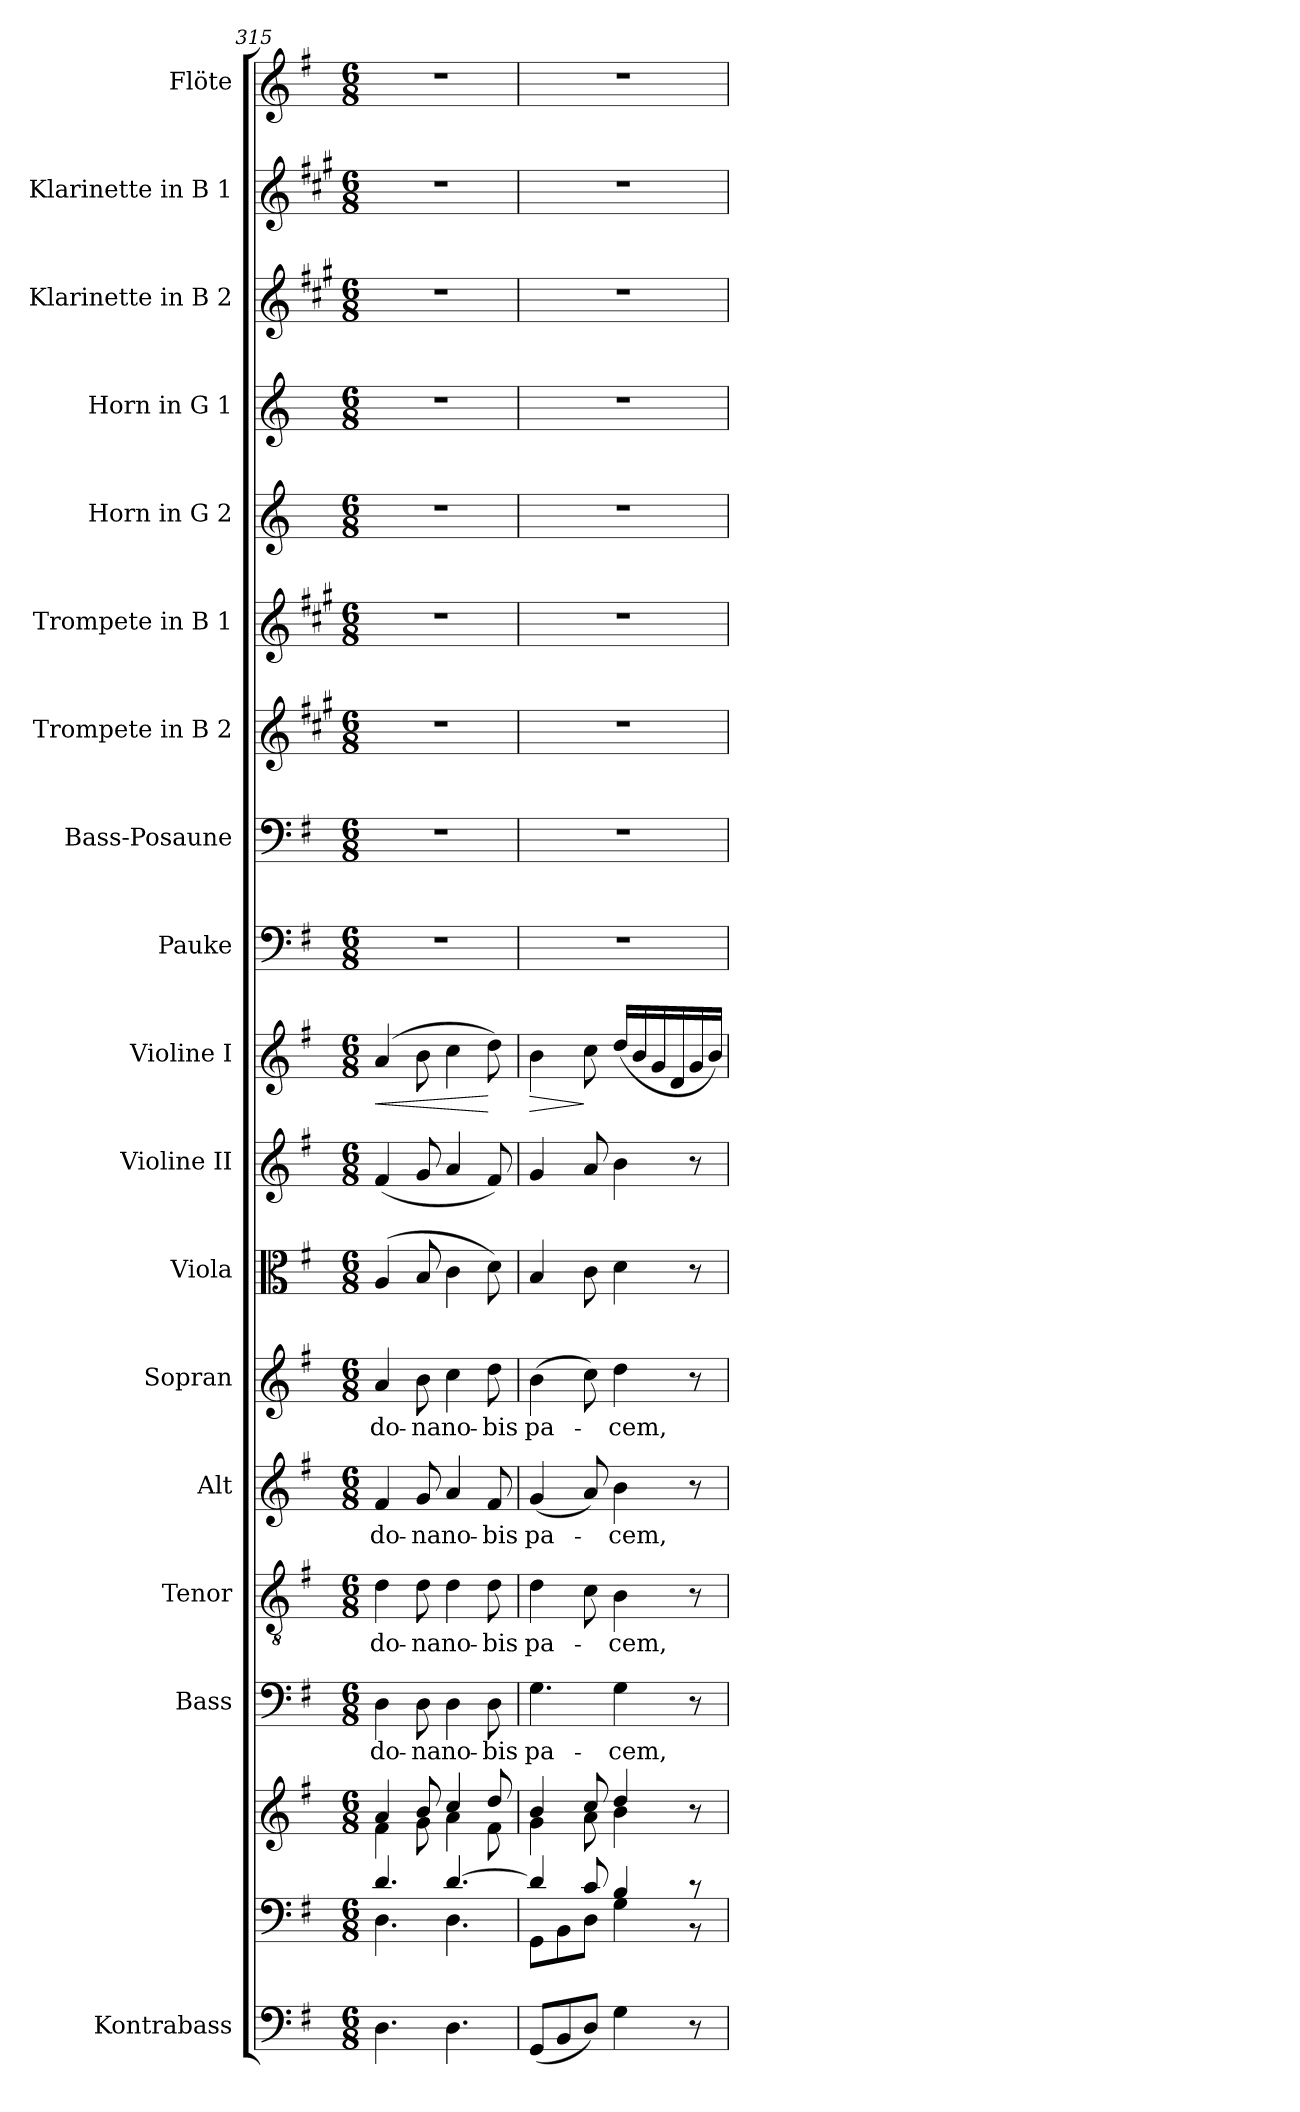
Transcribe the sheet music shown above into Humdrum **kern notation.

**kern	**kern	**kern	**kern	**text	**kern	**text	**kern	**text	**kern	**text	**kern	**kern	**kern	**dynam	**kern	**kern	**kern	**kern	**kern	**kern	**kern	**kern	**kern
*part18	*part17	*part17	*part16	*part16	*part15	*part15	*part14	*part14	*part13	*part13	*part12	*part11	*part10	*part10	*part9	*part8	*part7	*part6	*part5	*part4	*part3	*part2	*part1
*staff19	*staff18	*staff17	*staff16	*staff16	*staff15	*staff15	*staff14	*staff14	*staff13	*staff13	*staff12	*staff11	*staff10	*staff10	*staff9	*staff8	*staff7	*staff6	*staff5	*staff4	*staff3	*staff2	*staff1
*I"Kontrabass	*	*	*I"Bass	*	*I"Tenor	*	*I"Alt	*	*I"Sopran	*	*I"Viola	*I"Violine II	*I"Violine I	*	*I"Pauke	*I"Bass-Posaune	*I"Trompete in B 2	*I"Trompete in B 1	*I"Horn in G 2	*I"Horn in G 1	*I"Klarinette in B 2	*I"Klarinette in B 1	*I"Flöte
*I'Kb.	*	*	*I'B	*	*I'T	*	*I'A	*	*I'S	*	*I'Vla.	*I'Vl. II	*I'Vl. I	*	*I'Pk.	*I'B. Pos.	*	*	*I'Hrn. 2	*I'Hrn. 1	*	*	*I'Fl.
*clefF4	*clefF4	*clefG2	*clefF4	*	*clefGv2	*	*clefG2	*	*clefG2	*	*clefC3	*clefG2	*clefG2	*	*clefF4	*clefF4	*clefG2	*clefG2	*clefG2	*clefG2	*clefG2	*clefG2	*clefG2
*ITrd7c12	*	*	*	*	*	*	*	*	*	*	*	*	*	*	*	*	*ITrd1c2	*ITrd1c2	*ITrd3c5	*ITrd3c5	*ITrd1c2	*ITrd1c2	*
*k[f#]	*k[f#]	*k[f#]	*k[f#]	*	*k[f#]	*	*k[f#]	*	*k[f#]	*	*k[f#]	*k[f#]	*k[f#]	*	*k[f#]	*k[f#]	*k[f#]	*k[f#]	*k[f#]	*k[f#]	*k[f#]	*k[f#]	*k[f#]
*G:	*G:	*G:	*G:	*	*G:	*	*G:	*	*G:	*	*G:	*G:	*G:	*	*G:	*G:	*G:	*G:	*G:	*G:	*G:	*G:	*G:
*M6/8	*M6/8	*M6/8	*M6/8	*	*M6/8	*	*M6/8	*	*M6/8	*	*M6/8	*M6/8	*M6/8	*	*M6/8	*M6/8	*M6/8	*M6/8	*M6/8	*M6/8	*M6/8	*M6/8	*M6/8
=315	=315	=315	=315	=315	=315	=315	=315	=315	=315	=315	=315	=315	=315	=315	=315	=315	=315	=315	=315	=315	=315	=315	=315
*	*^	*^	*	*	*	*	*	*	*	*	*	*	*	*	*	*	*	*	*	*	*	*	*
!	!	!	!	!	!	!LO:LY:b	!	!LO:LY:b	!	!LO:LY:b	!	!LO:LY:b	!	!	!	!LO:HP:b	!	!	!	!	!	!	!	!	!
4.DD\	4.d/	4.D\	4a/	4f#\	4D\	do-	4d\	do-	4f#/	do-	4a/	do-	(4A/	(<4f#/	(4a/	<	2.r	2.r	2.r	2.r	2.r	2.r	2.r	2.r	2.r
!	!	!	!	!	!	!LO:LY:b	!	!LO:LY:b	!	!LO:LY:b	!	!LO:LY:b	!	!	!	!	!	!	!	!	!	!	!	!	!
.	.	.	8b/	8g\	8D\	-na	8d\	-na	8g/	-na	8b\	-na	8B/	8g/	8b\	.	.	.	.	.	.	.	.	.	.
!	!	!	!	!	!	!LO:LY:b	!	!LO:LY:b	!	!LO:LY:b	!	!LO:LY:b	!	!	!	!	!	!	!	!	!	!	!	!	!
4.DD\	[>4.d/	4.D\	4cc/	4a\	4D\	no-	4d\	no-	4a/	no-	4cc\	no-	4c\	4a/	4cc\	.	.	.	.	.	.	.	.	.	.
!	!	!	!	!	!	!LO:LY:b	!	!LO:LY:b	!	!LO:LY:b	!	!LO:LY:b	!	!	!	!	!	!	!	!	!	!	!	!	!
.	.	.	8dd/	8f#\	8D\	-bis	8d\	-bis	8f#/	-bis	8dd\	-bis	8d\)	8f#/)	8dd\)	[	.	.	.	.	.	.	.	.	.
=316	=316	=316	=316	=316	=316	=316	=316	=316	=316	=316	=316	=316	=316	=316	=316	=316	=316	=316	=316	=316	=316	=316	=316	=316	=316
!	!	!	!	!	!	!LO:LY:b	!	!LO:LY:b	!	!LO:LY:b	!	!LO:LY:b	!	!	!	!LO:HP:b	!	!	!	!	!	!	!	!	!
(<8GGG/L	4d/]	8GG\L	4b/	4g\	4.G\	pa-	4d\	pa-	(<4g/	pa-	(>4b\	pa-	4B/	4g/	4b\	>	2.r	2.r	2.r	2.r	2.r	2.r	2.r	2.r	2.r
8BBB/	.	8BB\	.	.	.	.	.	.	.	.	.	.	.	.	.	.	.	.	.	.	.	.	.	.	.
8DD/J)	8c/	8D\J	8cc/	8a\	.	.	8c\	.	8a/)	.	8cc\)	.	8c\	8a/	8cc\	]	.	.	.	.	.	.	.	.	.
!	!	!	!	!	!	!LO:LY:b	!	!LO:LY:b	!	!LO:LY:b	!	!LO:LY:b	!	!	!	!	!	!	!	!	!	!	!	!	!
4GG\	4B/	4G\	4dd/	4b\	4G\	-cem,	4B\	-cem,	4b\	-cem,	4dd\	-cem,	4d\	4b\	(<16dd/LL	.	.	.	.	.	.	.	.	.	.
.	.	.	.	.	.	.	.	.	.	.	.	.	.	.	16b/	.	.	.	.	.	.	.	.	.	.
.	.	.	.	.	.	.	.	.	.	.	.	.	.	.	16g/	.	.	.	.	.	.	.	.	.	.
.	.	.	.	.	.	.	.	.	.	.	.	.	.	.	16d/	.	.	.	.	.	.	.	.	.	.
8r	8r	8r	8r	8ryy	8r	.	8r	.	8r	.	8r	.	8r	8r	16g/	.	.	.	.	.	.	.	.	.	.
.	.	.	.	.	.	.	.	.	.	.	.	.	.	.	16b/JJ)	.	.	.	.	.	.	.	.	.	.
*	*v	*v	*	*	*	*	*	*	*	*	*	*	*	*	*	*	*	*	*	*	*	*	*	*	*
*	*	*v	*v	*	*	*	*	*	*	*	*	*	*	*	*	*	*	*	*	*	*	*	*	*
=	=	=	=	=	=	=	=	=	=	=	=	=	=	=	=	=	=	=	=	=	=	=	=
*-	*-	*-	*-	*-	*-	*-	*-	*-	*-	*-	*-	*-	*-	*-	*-	*-	*-	*-	*-	*-	*-	*-	*-
